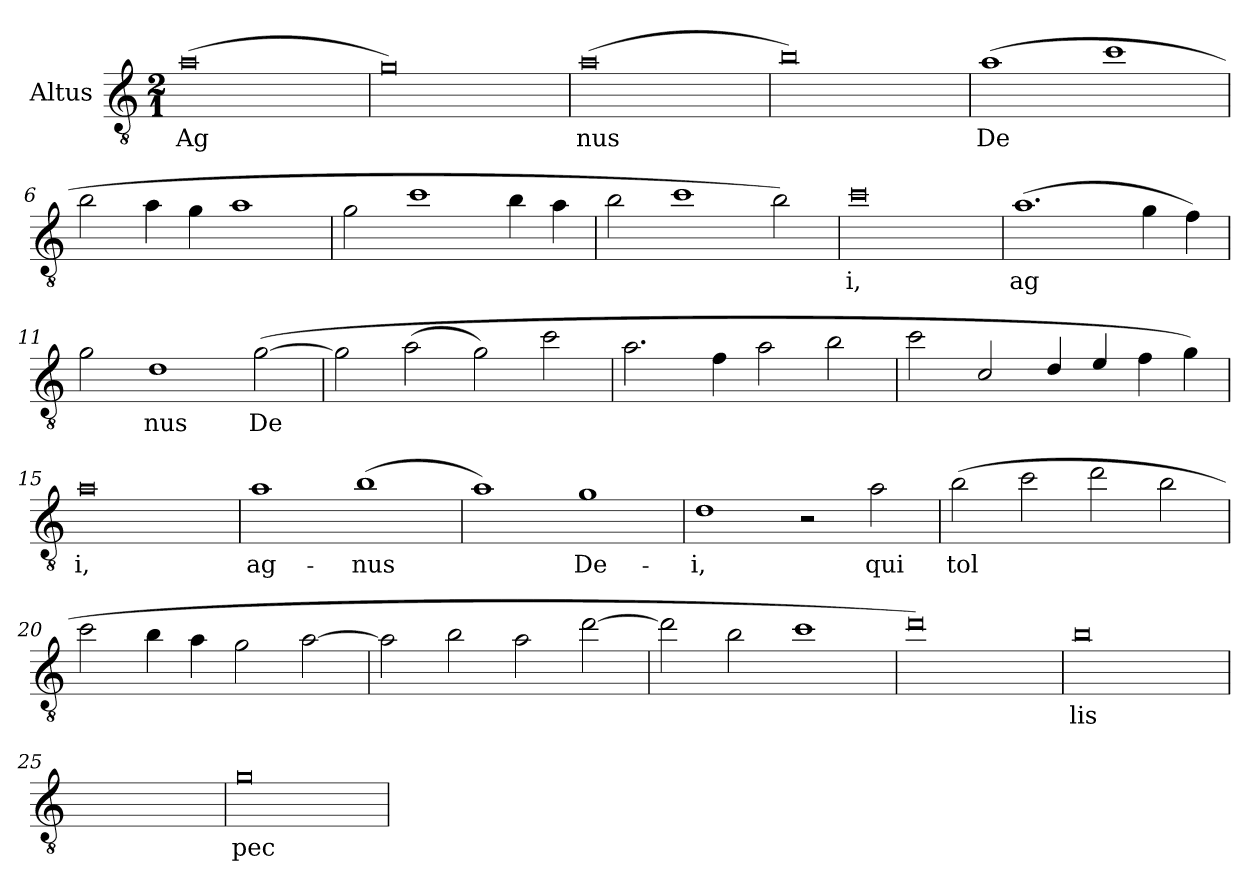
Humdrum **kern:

**kern	**text
*part1	*part1
*staff1	*staff1
*I"Altus	*
*I'A	*
*clefGv2	*
*ITrd4c7	*
*k[b-]	*
*M2/1	*
=1	=1
!	!LO:LY:b
(0d	Ag
=2	=2
0c)	.
=3	=3
!	!LO:LY:b
(0d	nus
=4	=4
0e)	.
=5	=5
!	!LO:LY:b
(1d	De
1f	.
=6	=6
2e\	.
4d\	.
4c\	.
1d	.
!!LO:LB:g=z
=7	=7
2c\	.
1f	.
4e\	.
4d\	.
=8	=8
2e\	.
1f	.
2e\)	.
=9	=9
!	!LO:LY:b
0f	i,
=10	=10
!	!LO:LY:b
(1.d	ag
4c\	.
4B-\)	.
!!LO:LB:g=z
=11	=11
!	!LO:LY:b
2c\	_-
!	!LO:LY:b
1G	nus
!	!LO:LY:b
([2c\	De
=12	=12
2c\]	.
(2d\	.
2c\)	.
2f\	.
=13	=13
2.d\	.
4B-\	.
2d\	.
2e\	.
=14	=14
2f\	.
2F/	.
4G/	.
4A/	.
4B-\	.
4c\)	.
=15	=15
!	!LO:LY:b
0d	i,
!!LO:LB:g=z
=16	=16
!	!LO:LY:b
1d	ag-
!	!LO:LY:b
(1e	nus
=17	=17
1d)	.
!	!LO:LY:b
1c	De-
=18	=18
!	!LO:LY:b
1G	i,
2r	.
!	!LO:LY:b
2d\	qui
!!LO:LB:g=z
=19	=19
!	!LO:LY:b
(2e\	tol
2f\	.
2g\	.
2e\	.
=20	=20
2f\	.
4e\	.
4d\	.
2c\	.
[2d\	.
=21	=21
2d\]	.
2e\	.
2d\	.
[2g\	.
=22	=22
2g\]	.
2e\	.
1f	.
=23	=23
0g)	.
!!LO:LB:g=z
=24	=24
!	!LO:LY:b
0e	lis
=25	=25
0ryy	.
=26	=26
!	!LO:LY:b
0c	pec-
=	=
*-	*-
